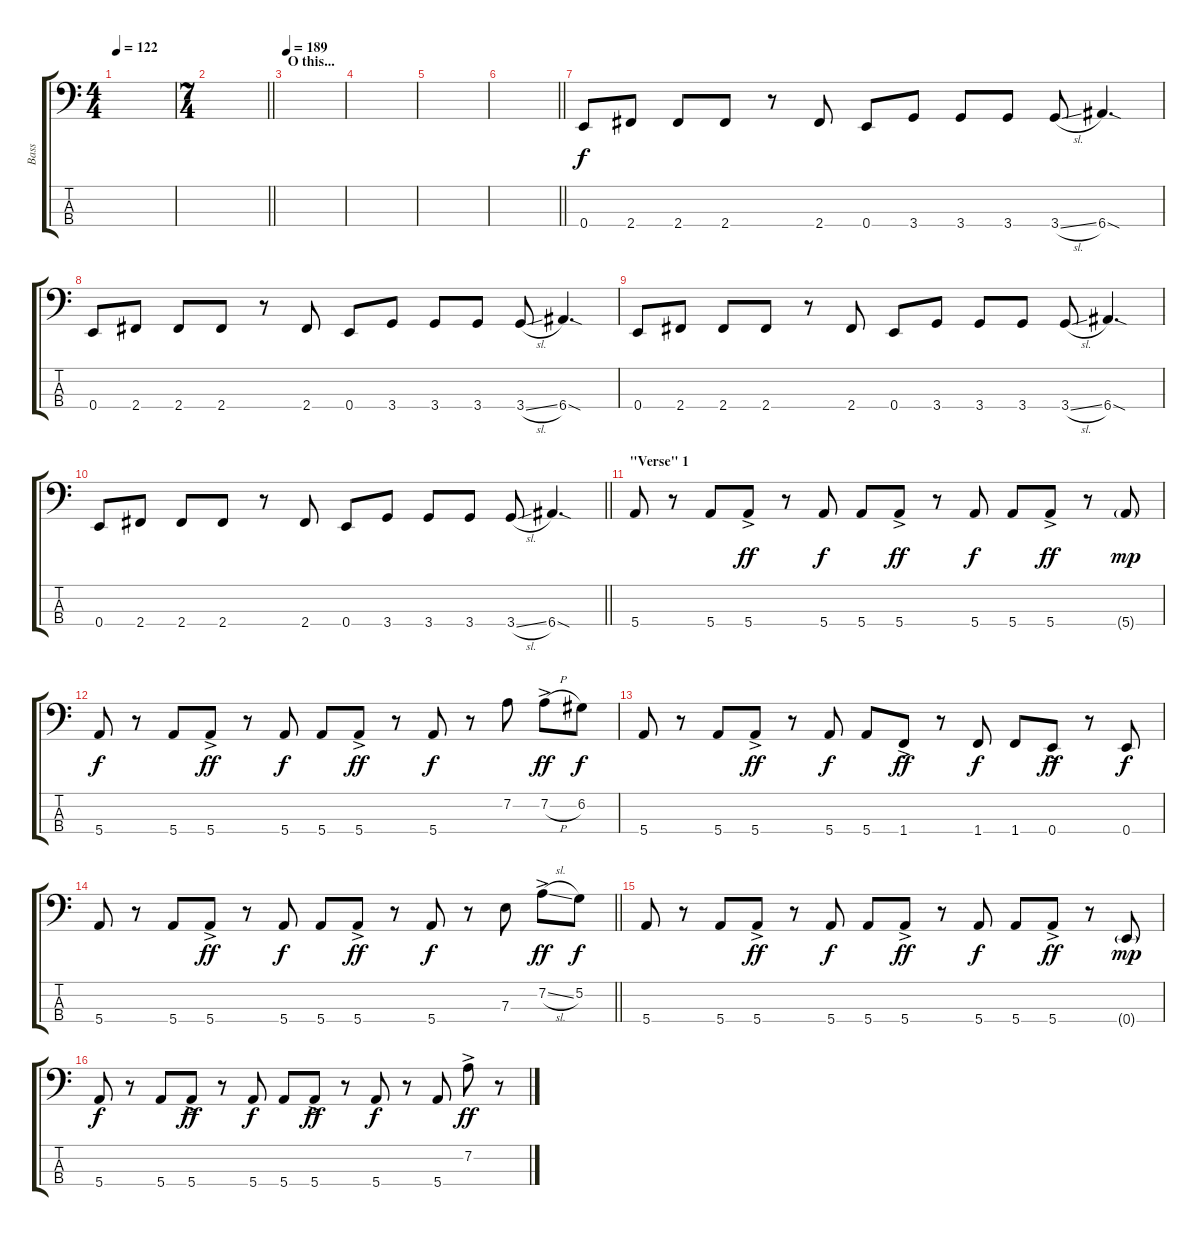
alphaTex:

\track ("Bass" "Bass") {instrument electricbassfinger}
\staff {score tabs}
\tuning (G2 D2 A1 E1) {hide}
\ts (4 4)
\tempo 122
\clef f4
\ks c
|
\ts (7 4)
\barLineRight lightlight
|
\section ("" "O this...")
\tempo 189
|
|
|
\barLineRight lightlight
|
\section ("" "")
0.4.8 2.4.8 2.4.8 2.4.8 r.8 2.4.8 0.4.8 3.4.8 3.4.8 3.4.8 3.4{sl}.8 6.4{sod}.4{d} |
0.4.8 2.4.8 2.4.8 2.4.8 r.8 2.4.8 0.4.8 3.4.8 3.4.8 3.4.8 3.4{sl}.8 6.4{sod}.4{d} |
0.4.8 2.4.8 2.4.8 2.4.8 r.8 2.4.8 0.4.8 3.4.8 3.4.8 3.4.8 3.4{sl}.8 6.4{sod}.4{d} |
\barLineRight lightlight
0.4.8 2.4.8 2.4.8 2.4.8 r.8 2.4.8 0.4.8 3.4.8 3.4.8 3.4.8 3.4{sl}.8 6.4{sod}.4{d} |
\section ("" "\"Verse\" 1")
5.4.8 r.8 5.4.8 5.4{ac}.8{dy ff} r.8 5.4.8{dy f} 5.4.8 5.4{ac}.8{dy ff} r.8 5.4.8{dy f} 5.4.8 5.4{ac}.8{dy ff} r.8 5.4{g}.8{dy mp} |
5.4.8{dy f} r.8 5.4.8 5.4{ac}.8{dy ff} r.8 5.4.8{dy f} 5.4.8 5.4{ac}.8{dy ff} r.8 5.4.8{dy f} r.8 7.2.8 7.2{h ac}.8{dy ff} 6.2.8{dy f} |
5.4.8 r.8 5.4.8 5.4{ac}.8{dy ff} r.8 5.4.8{dy f} 5.4.8 1.4{ac}.8{dy ff} r.8 1.4.8{dy f} 1.4.8 0.4{ac}.8{dy ff} r.8 0.4.8{dy f} |
\barLineRight lightlight
5.4.8 r.8 5.4.8 5.4{ac}.8{dy ff} r.8 5.4.8{dy f} 5.4.8 5.4{ac}.8{dy ff} r.8 5.4.8{dy f} r.8 7.3.8 7.2{sl ac}.8{dy ff} 5.2.8{dy f} |
\section ("" "")
5.4.8 r.8 5.4.8 5.4{ac}.8{dy ff} r.8 5.4.8{dy f} 5.4.8 5.4{ac}.8{dy ff} r.8 5.4.8{dy f} 5.4.8 5.4{ac}.8{dy ff} r.8 0.4{g}.8{dy mp} |
5.4.8{dy f} r.8 5.4.8 5.4{ac}.8{dy ff} r.8 5.4.8{dy f} 5.4.8 5.4{ac}.8{dy ff} r.8 5.4.8{dy f} r.8 5.4.8 7.2{ac}.8{dy ff} r.8
